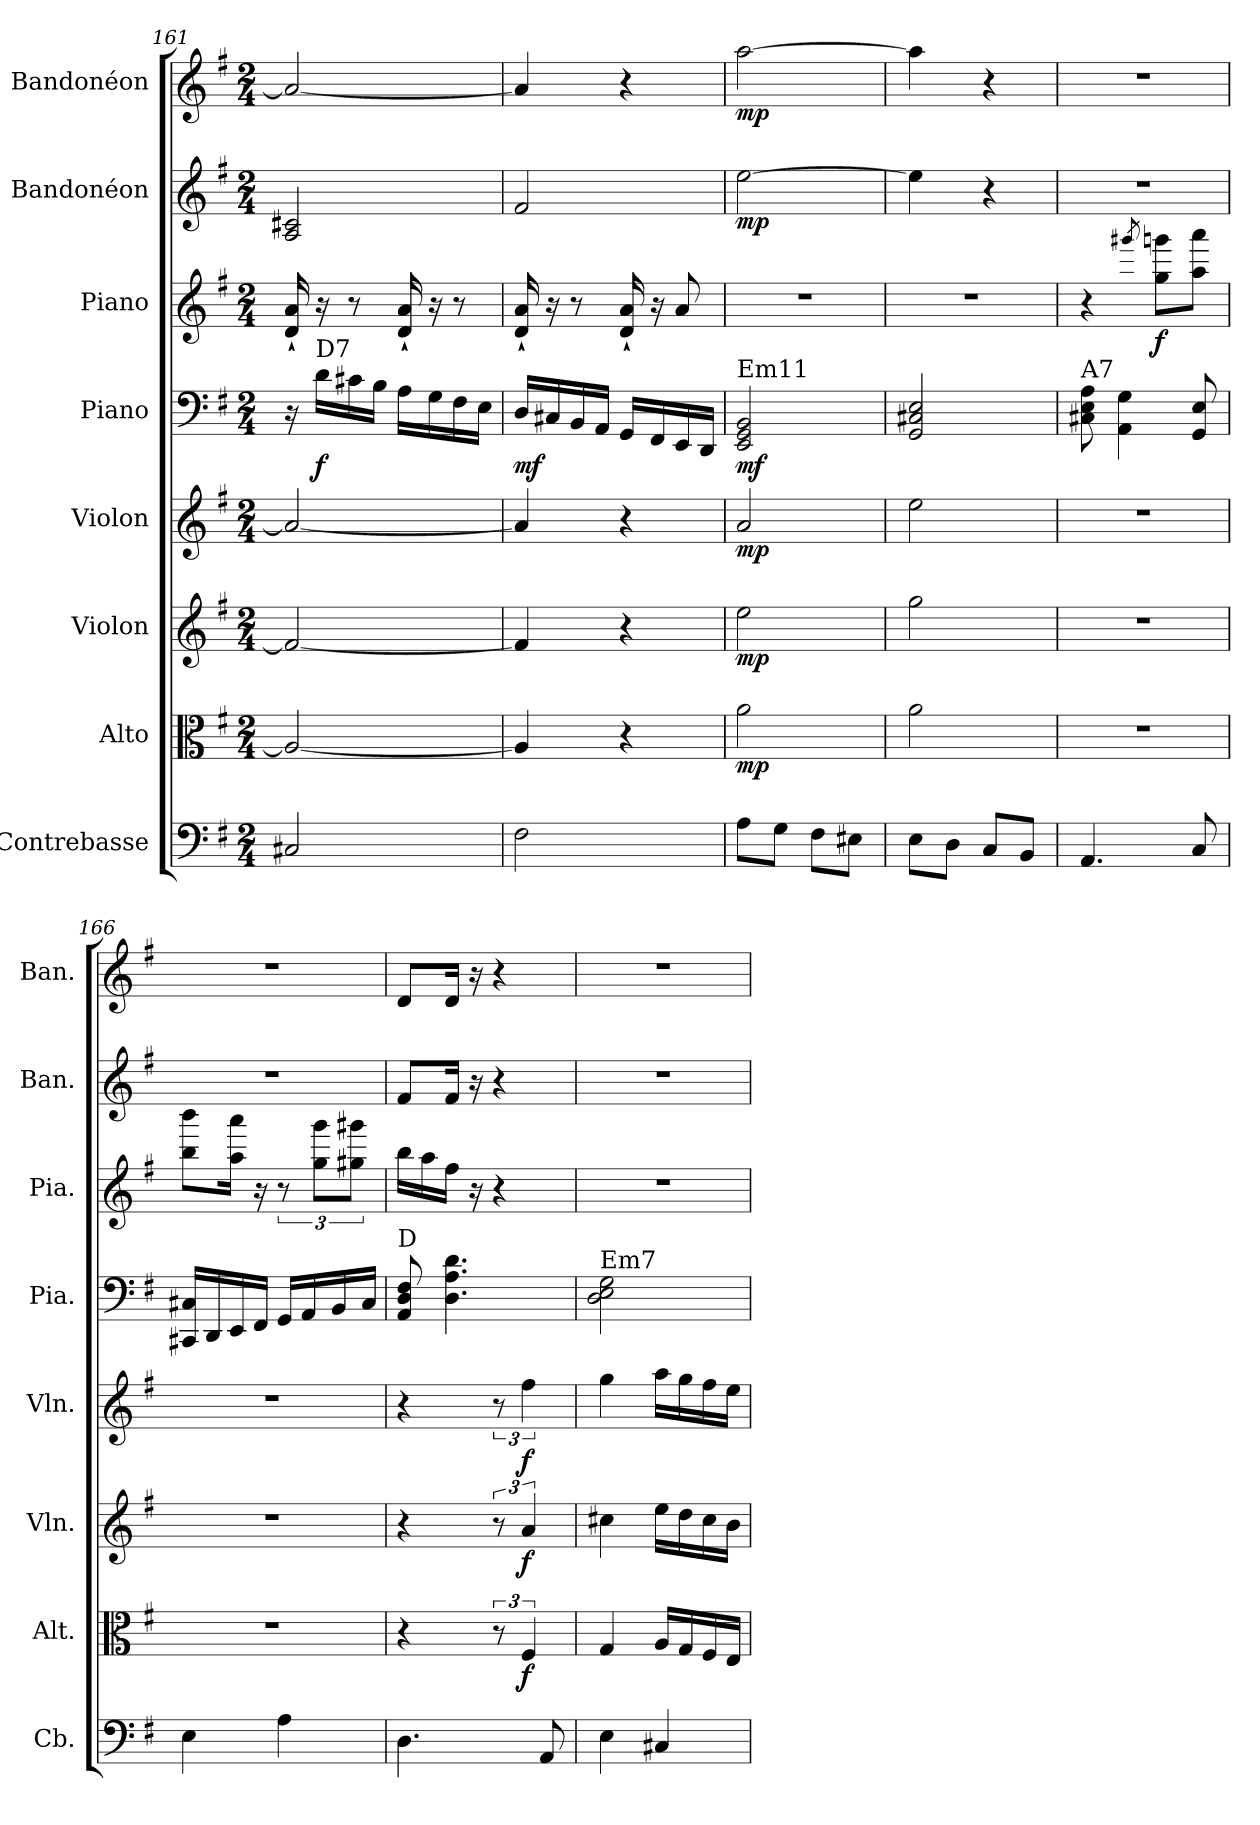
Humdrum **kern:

**kern	**kern	**dynam	**kern	**dynam	**kern	**dynam	**kern	**dynam	**kern	**dynam	**kern	**dynam	**kern	**dynam
*part8	*part7	*part7	*part6	*part6	*part5	*part5	*part4	*part4	*part3	*part3	*part2	*part2	*part1	*part1
*staff8	*staff7	*staff7	*staff6	*staff6	*staff5	*staff5	*staff4	*staff4	*staff3	*staff3	*staff2	*staff2	*staff1	*staff1
*I"Contrebasse	*I"Alto	*	*I"Violon	*	*I"Violon	*	*I"Piano	*	*I"Piano	*	*I"Bandonéon	*	*I"Bandonéon	*
*I'Cb.	*I'Alt.	*	*I'Vln.	*	*I'Vln.	*	*I'Pia.	*	*I'Pia.	*	*I'Ban.	*	*I'Ban.	*
*clefF4	*clefC3	*	*clefG2	*	*clefG2	*	*clefF4	*	*clefG2	*	*clefG2	*	*clefG2	*
*ITrd7c12	*	*	*	*	*	*	*	*	*	*	*	*	*	*
*k[f#]	*k[f#]	*	*k[f#]	*	*k[f#]	*	*k[f#]	*	*k[f#]	*	*k[f#]	*	*k[f#]	*
*M2/4	*M2/4	*	*M2/4	*	*M2/4	*	*M2/4	*	*M2/4	*	*M2/4	*	*M2/4	*
=161	=161	=161	=161	=161	=161	=161	=161	=161	=161	=161	=161	=161	=161	=161
2CC#X/	2A/_	.	2f#/_	.	2a/_	.	16r	.	16d/` 16a/`	.	2A/ 2c#X/	.	2a/_	.
!	!	!	!	!	!	!	!LO:TX:a:t=D7	!	!	!	!	!	!	!
!	!	!	!	!	!	!	!	!LO:DY:b	!	!	!	!	!	!
.	.	.	.	.	.	.	16d\LL	f	16r	.	.	.	.	.
.	.	.	.	.	.	.	16c#X\	.	8r	.	.	.	.	.
.	.	.	.	.	.	.	16B\JJ	.	.	.	.	.	.	.
.	.	.	.	.	.	.	16A\LL	.	16d/` 16a/`	.	.	.	.	.
.	.	.	.	.	.	.	16G\	.	16r	.	.	.	.	.
.	.	.	.	.	.	.	16F#\	.	8r	.	.	.	.	.
.	.	.	.	.	.	.	16E\JJ	.	.	.	.	.	.	.
!!LO:PB:g=z
=162	=162	=162	=162	=162	=162	=162	=162	=162	=162	=162	=162	=162	=162	=162
!	!	!	!	!	!	!	!	!LO:DY:b	!	!	!	!	!	!
2FF#\	4A/]	.	4f#/]	.	4a/]	.	16D/LL	mf	16d/` 16a/`	.	2f#/	.	4a/]	.
.	.	.	.	.	.	.	16C#X/	.	16r	.	.	.	.	.
.	.	.	.	.	.	.	16BB/	.	8r	.	.	.	.	.
.	.	.	.	.	.	.	16AA/JJ	.	.	.	.	.	.	.
.	4r	.	4r	.	4r	.	16GG/LL	.	16d/` 16a/`	.	.	.	4r	.
.	.	.	.	.	.	.	16FF#/	.	16r	.	.	.	.	.
.	.	.	.	.	.	.	16EE/	.	8a/	.	.	.	.	.
.	.	.	.	.	.	.	16DD/JJ	.	.	.	.	.	.	.
=163	=163	=163	=163	=163	=163	=163	=163	=163	=163	=163	=163	=163	=163	=163
!	!	!	!	!	!	!	!LO:TX:a:t=Em11	!	!	!	!	!	!	!
!	!	!LO:DY:b	!	!LO:DY:b	!	!LO:DY:b	!	!LO:DY:b	!	!	!	!LO:DY:b	!	!LO:DY:b
8AA\L	2a\	mp	2ee\	mp	2a/	mp	2EE/ 2GG/ 2BB/	mf	2r	.	[2ee\	mp	[2aa\	mp
8GG\J	.	.	.	.	.	.	.	.	.	.	.	.	.	.
8FF#\L	.	.	.	.	.	.	.	.	.	.	.	.	.	.
8EE#X\J	.	.	.	.	.	.	.	.	.	.	.	.	.	.
=164	=164	=164	=164	=164	=164	=164	=164	=164	=164	=164	=164	=164	=164	=164
8EE\L	2a\	.	2gg\	.	2ee\	.	2GG/ 2C#X/ 2E/	.	2r	.	4ee\]	.	4aa\]	.
8DD\J	.	.	.	.	.	.	.	.	.	.	.	.	.	.
8CC/L	.	.	.	.	.	.	.	.	.	.	4r	.	4r	.
8BBB/J	.	.	.	.	.	.	.	.	.	.	.	.	.	.
=165	=165	=165	=165	=165	=165	=165	=165	=165	=165	=165	=165	=165	=165	=165
!	!	!	!	!	!	!	!LO:TX:a:t=A7	!	!	!	!	!	!	!
4.AAA/	2r	.	2r	.	2r	.	8C#X\ 8E\ 8A\	.	4r	.	2r	.	2r	.
.	.	.	.	.	.	.	4AA\ 4G\	.	.	.	.	.	.	.
.	.	.	.	.	.	.	.	.	8qggg#X/	.	.	.	.	.
!	!	!	!	!	!	!	!	!	!	!LO:DY:b	!	!	!	!
.	.	.	.	.	.	.	.	.	8gg\ 8gggn\L	f	.	.	.	.
8CC/	.	.	.	.	.	.	8GG/ 8E/	.	8aa\ 8aaa\J	.	.	.	.	.
=166	=166	=166	=166	=166	=166	=166	=166	=166	=166	=166	=166	=166	=166	=166
4EE\	2r	.	2r	.	2r	.	16CC#X/ 16C#X/LL	.	8bb\ 8bbb\L	.	2r	.	2r	.
.	.	.	.	.	.	.	16DD/	.	.	.	.	.	.	.
.	.	.	.	.	.	.	16EE/	.	16aa\ 16aaa\Jk	.	.	.	.	.
.	.	.	.	.	.	.	16FF#/JJ	.	16r	.	.	.	.	.
4AA\	.	.	.	.	.	.	16GG/LL	.	12r	.	.	.	.	.
.	.	.	.	.	.	.	16AA/	.	.	.	.	.	.	.
.	.	.	.	.	.	.	.	.	12gg\ 12ggg\L	.	.	.	.	.
.	.	.	.	.	.	.	16BB/	.	.	.	.	.	.	.
.	.	.	.	.	.	.	.	.	12gg#X\ 12ggg#X\J	.	.	.	.	.
.	.	.	.	.	.	.	16C#/JJ	.	.	.	.	.	.	.
!!LO:PB:g=z
=167	=167	=167	=167	=167	=167	=167	=167	=167	=167	=167	=167	=167	=167	=167
!	!	!	!	!	!	!	!LO:TX:a:t=D	!	!	!	!	!	!	!
4.DD\	4r	.	4r	.	4r	.	8AA/ 8D/ 8F#/	.	16bb\LL	.	8f#/L	.	8d/L	.
.	.	.	.	.	.	.	.	.	16aa\	.	.	.	.	.
.	.	.	.	.	.	.	4.D\ 4.A\ 4.d\	.	16ff#\JJ	.	16f#/Jk	.	16d/Jk	.
.	.	.	.	.	.	.	.	.	16r	.	16r	.	16r	.
.	12r	.	12r	.	12r	.	.	.	4r	.	4r	.	4r	.
!	!	!LO:DY:b	!	!LO:DY:b	!	!LO:DY:b	!	!	!	!	!	!	!	!
.	6F#/	f	6a/	f	6ff#\	f	.	.	.	.	.	.	.	.
8AAA/	.	.	.	.	.	.	.	.	.	.	.	.	.	.
=168	=168	=168	=168	=168	=168	=168	=168	=168	=168	=168	=168	=168	=168	=168
!	!	!	!	!	!	!	!LO:TX:a:t=Em7	!	!	!	!	!	!	!
4EE\	4G/	.	4cc#X\	.	4gg\	.	2D\ 2E\ 2G\	.	2r	.	2r	.	2r	.
4CC#X/	16A/LL	.	16ee\LL	.	16aa\LL	.	.	.	.	.	.	.	.	.
.	16G/	.	16dd\	.	16gg\	.	.	.	.	.	.	.	.	.
.	16F#/	.	16cc#\	.	16ff#\	.	.	.	.	.	.	.	.	.
.	16E/JJ	.	16b\JJ	.	16ee\JJ	.	.	.	.	.	.	.	.	.
=	=	=	=	=	=	=	=	=	=	=	=	=	=	=
*-	*-	*-	*-	*-	*-	*-	*-	*-	*-	*-	*-	*-	*-	*-
